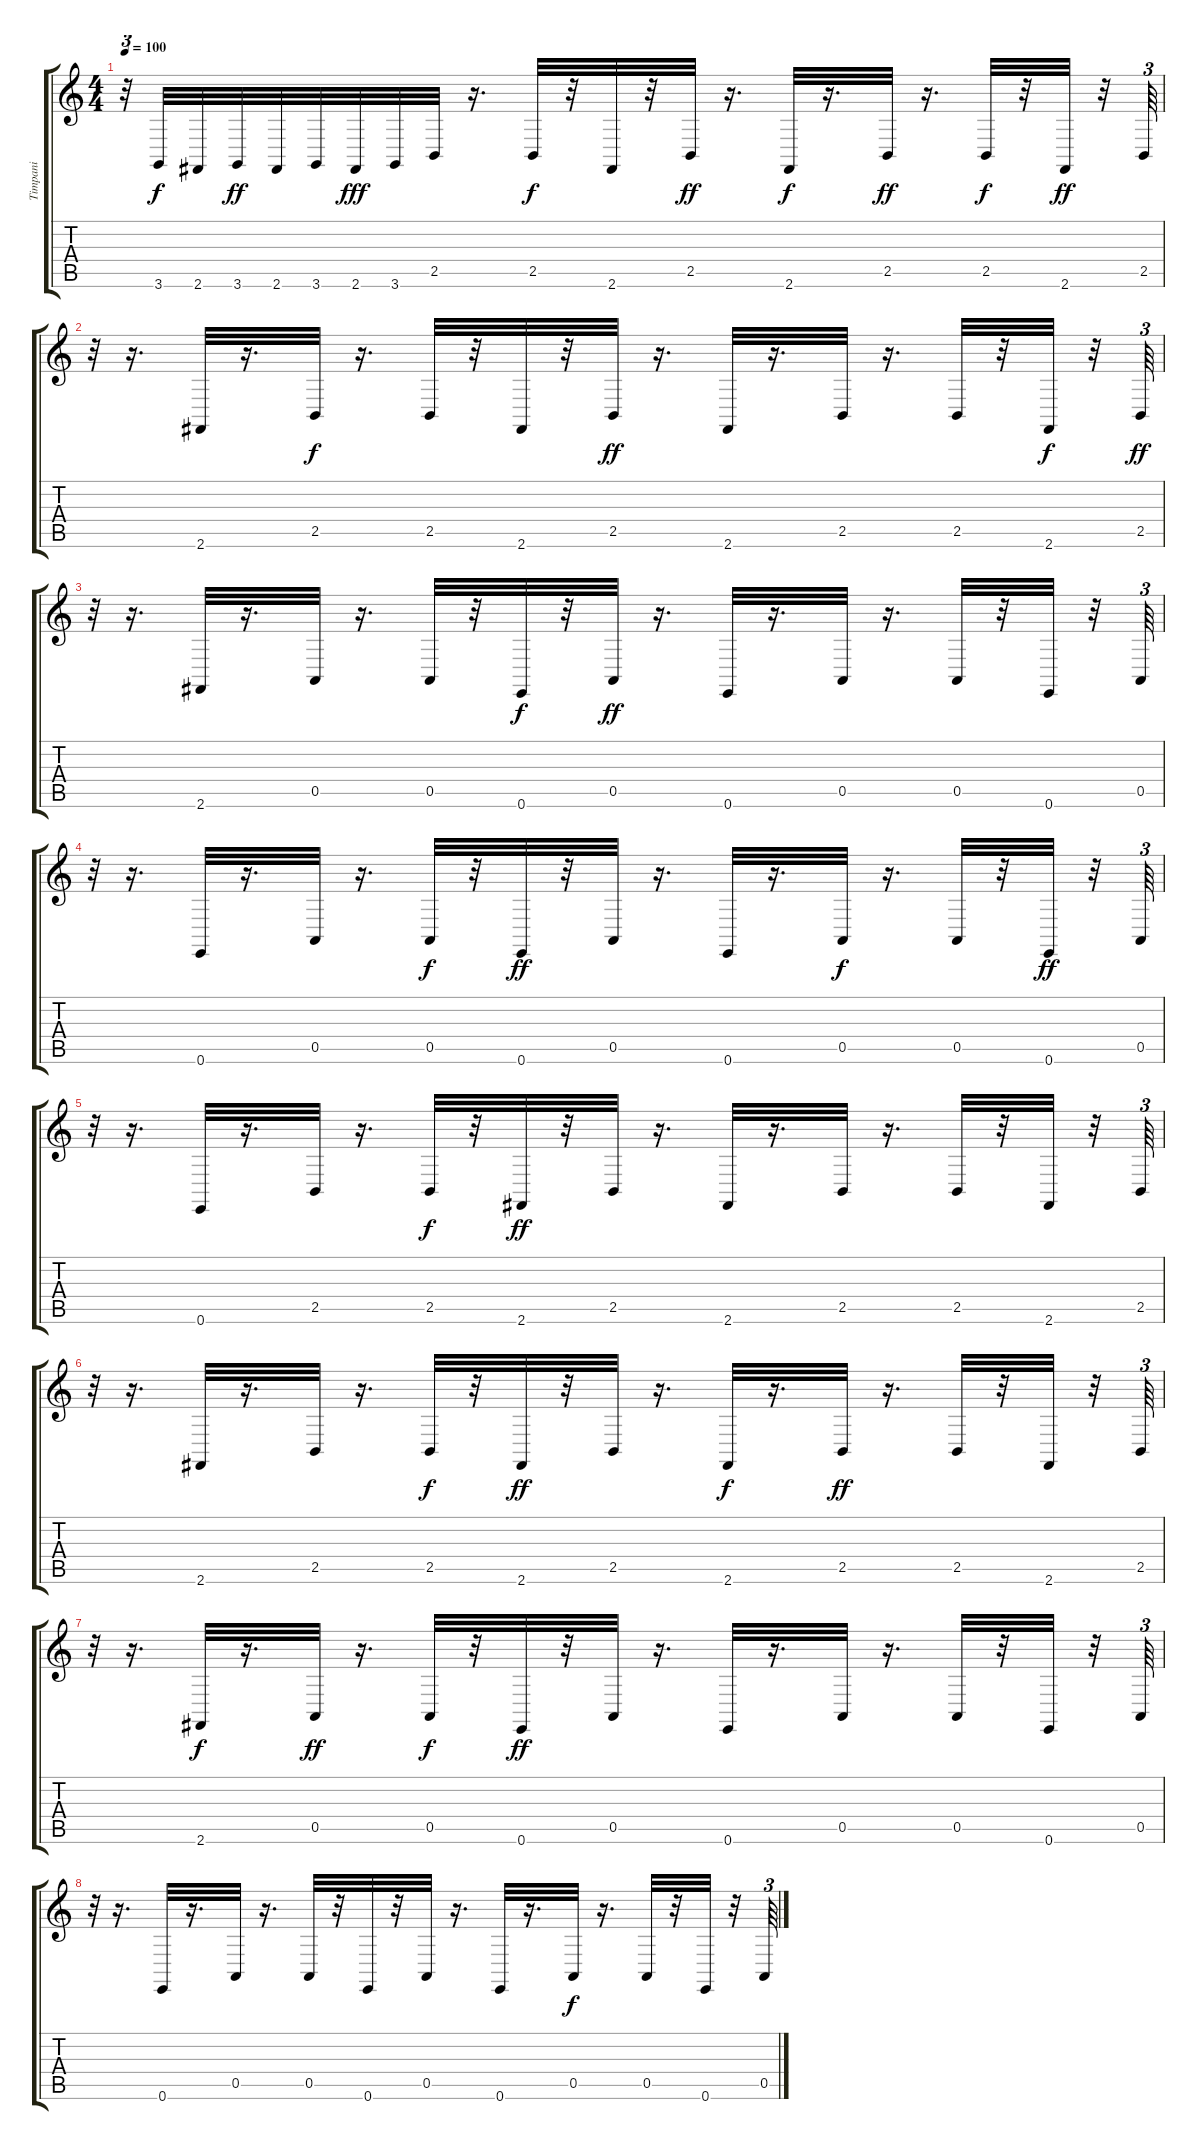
\track ("Timpani" "Timpani") {instrument timpani}
\staff {score tabs}
\tuning (E4 B3 G3 D3 A2 E2) {hide}
\ts (4 4)
\tempo 100
\clef g2
\ks c
r.32{tu (3 2) dy f} 3.6.32 2.6.32 3.6.32{dy ff} 2.6.32 3.6.32 2.6.32{dy fff} 3.6.32 2.5.32 r.16{d} 2.5.32{dy f} r.32 2.6.32 r.32 2.5.32{dy ff} r.16{d} 2.6.32{dy f} r.16{d} 2.5.32{dy ff} r.16{d} 2.5.32{dy f} r.32 2.6.32{dy ff} r.32 2.5.64{tu (3 2)} |
r.32{tu (3 2)} r.16{d} 2.6.32 r.16{d} 2.5.32{dy f} r.16{d} 2.5.32 r.32 2.6.32 r.32 2.5.32{dy ff} r.16{d} 2.6.32 r.16{d} 2.5.32 r.16{d} 2.5.32 r.32 2.6.32{dy f} r.32 2.5.64{tu (3 2) dy ff} |
r.32{tu (3 2)} r.16{d} 2.6.32 r.16{d} 0.5.32 r.16{d} 0.5.32 r.32 0.6.32{dy f} r.32 0.5.32{dy ff} r.16{d} 0.6.32 r.16{d} 0.5.32 r.16{d} 0.5.32 r.32 0.6.32 r.32 0.5.64{tu (3 2)} |
r.32{tu (3 2)} r.16{d} 0.6.32 r.16{d} 0.5.32 r.16{d} 0.5.32{dy f} r.32 0.6.32{dy ff} r.32 0.5.32 r.16{d} 0.6.32 r.16{d} 0.5.32{dy f} r.16{d} 0.5.32 r.32 0.6.32{dy ff} r.32 0.5.64{tu (3 2)} |
r.32{tu (3 2)} r.16{d} 0.6.32 r.16{d} 2.5.32 r.16{d} 2.5.32{dy f} r.32 2.6.32{dy ff} r.32 2.5.32 r.16{d} 2.6.32 r.16{d} 2.5.32 r.16{d} 2.5.32 r.32 2.6.32 r.32 2.5.64{tu (3 2)} |
r.32{tu (3 2)} r.16{d} 2.6.32 r.16{d} 2.5.32 r.16{d} 2.5.32{dy f} r.32 2.6.32{dy ff} r.32 2.5.32 r.16{d} 2.6.32{dy f} r.16{d} 2.5.32{dy ff} r.16{d} 2.5.32 r.32 2.6.32 r.32 2.5.64{tu (3 2)} |
r.32{tu (3 2)} r.16{d} 2.6.32{dy f} r.16{d} 0.5.32{dy ff} r.16{d} 0.5.32{dy f} r.32 0.6.32{dy ff} r.32 0.5.32 r.16{d} 0.6.32 r.16{d} 0.5.32 r.16{d} 0.5.32 r.32 0.6.32 r.32 0.5.64{tu (3 2)} |
r.32{tu (3 2)} r.16{d} 0.6.32 r.16{d} 0.5.32 r.16{d} 0.5.32 r.32 0.6.32 r.32 0.5.32 r.16{d} 0.6.32 r.16{d} 0.5.32{dy f} r.16{d} 0.5.32 r.32 0.6.32 r.32 0.5.64{tu (3 2)}
